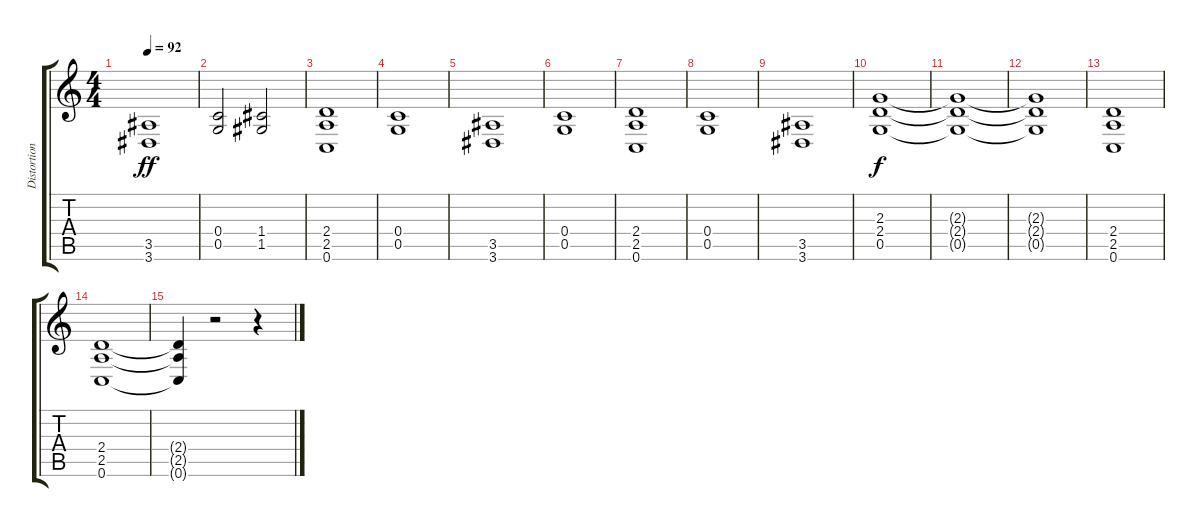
\track ("Distortion Cello 1" "Distortion") {instrument distortionguitar}
\staff {score tabs}
\tuning (D4 A3 F3 C3 G2 C2) {hide}
\ts (4 4)
\tempo 92
\clef g2
\ks c
(3.5 3.6).1{dy ff} |
(0.4 0.5).2 (1.4 1.5).2 |
(2.4 2.5 0.6).1 |
(0.4 0.5).1 |
(3.5 3.6).1 |
(0.4 0.5).1 |
(2.4 2.5 0.6).1 |
(0.4 0.5).1 |
(3.5 3.6).1 |
(2.3 2.4 0.5).1{dy f instrument distortionguitar} |
(2.3{t} 2.4{t} 0.5{t}).1 |
(2.3{t} 2.4{t} 0.5{t}).1 |
(2.4 2.5 0.6).1 |
(2.4 2.5 0.6).1 |
(2.4{t} 2.5{t} 0.6{t}).4 r.2 r.4
